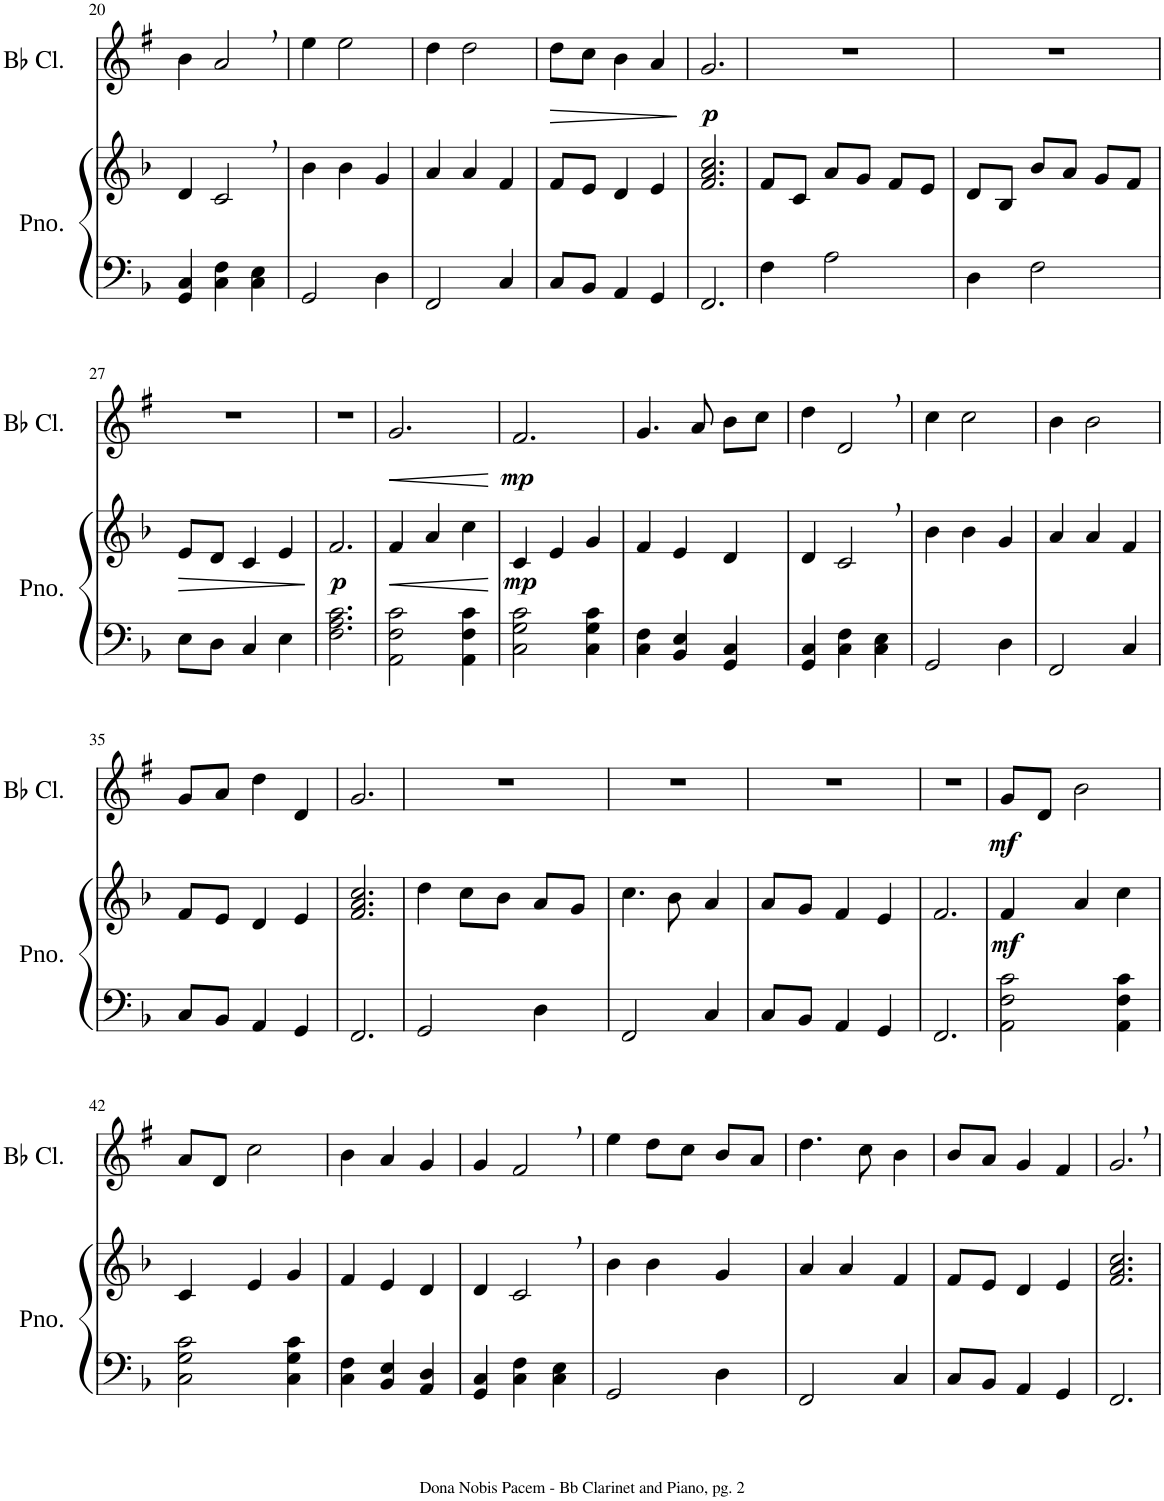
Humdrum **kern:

**kern	**kern	**dynam	**kern	**dynam
*part2	*part2	*part2	*part1	*part1
*staff3	*staff2	*staff2/3	*staff1	*staff1
*I"Piano	*	*	*I"Bb Clarinet	*
*I'Pno.	*	*	*I'Bb Cl.	*
!!LO:PB:g=z
*clefF4	*clefG2	*	*clefG2	*
*	*	*	*Trd1c2	*
*k[b-]	*k[b-]	*	*k[f#]	*
*M3/4	*M3/4	*	*M3/4	*
=20	=20	=20	=20	=20
4GG/ 4C/	4d/	.	4b\	.
4C\ 4F\	2c,/	.	2a,/	.
4C\ 4E\	.	.	.	.
=21	=21	=21	=21	=21
2GG/	4b-\	.	4ee\	.
.	4b-\	.	2ee\	.
4D\	4g/	.	.	.
=22	=22	=22	=22	=22
2FF/	4a/	.	4dd\	.
.	4a/	.	2dd\	.
4C/	4f/	.	.	.
=23	=23	=23	=23	=23
!	!	!	!	!LO:HP:b
8C/L	8f/L	.	8dd\L	>
8BB-/J	8e/J	.	8cc\J	.
4AA/	4d/	.	4b\	.
4GG/	4e/	.	4a/	.
.	.	.	.	]
=24	=24	=24	=24	=24
!	!	!	!	!LO:DY:b
2.FF/	2.f/ 2.a/ 2.cc/	.	2.g/	p
=25	=25	=25	=25	=25
4F\	8f/L	.	2.r	.
.	8c/J	.	.	.
2A\	8a/L	.	.	.
.	8g/J	.	.	.
.	8f/L	.	.	.
.	8e/J	.	.	.
=26	=26	=26	=26	=26
4D\	8d/L	.	2.r	.
.	8B-/J	.	.	.
2F\	8b-/L	.	.	.
.	8a/J	.	.	.
.	8g/L	.	.	.
.	8f/J	.	.	.
!!LO:LB:g=z
=27	=27	=27	=27	=27
!	!	!LO:HP:b	!	!
8E\L	8e/L	>	2.r	.
8D\J	8d/J	.	.	.
4C/	4c/	.	.	.
4E\	4e/	.	.	.
.	.	]	.	.
=28	=28	=28	=28	=28
!	!	!LO:DY:b	!	!
2.F\ 2.A\ 2.c\	2.f/	p	2.r	.
=29	=29	=29	=29	=29
!	!	!LO:HP:b	!	!LO:HP:b
2AA\ 2F\ 2c\	4f/	<	2.g/	<
.	4a/	.	.	.
4AA\ 4F\ 4c\	4cc\	.	.	.
.	.	[	.	[
=30	=30	=30	=30	=30
!	!	!LO:DY:b	!	!LO:DY:b
2C\ 2G\ 2c\	4c/	mp	2.f#/	mp
.	4e/	.	.	.
4C\ 4G\ 4c\	4g/	.	.	.
=31	=31	=31	=31	=31
4C\ 4F\	4f/	.	4.g/	.
4BB-/ 4E/	4e/	.	.	.
.	.	.	8a/	.
4GG/ 4C/	4d/	.	8b\L	.
.	.	.	8cc\J	.
=32	=32	=32	=32	=32
4GG/ 4C/	4d/	.	4dd\	.
4C\ 4F\	2c,/	.	2d,/	.
4C\ 4E\	.	.	.	.
=33	=33	=33	=33	=33
2GG/	4b-\	.	4cc\	.
.	4b-\	.	2cc\	.
4D\	4g/	.	.	.
=34	=34	=34	=34	=34
2FF/	4a/	.	4b\	.
.	4a/	.	2b\	.
4C/	4f/	.	.	.
!!LO:LB:g=z
=35	=35	=35	=35	=35
8C/L	8f/L	.	8g/L	.
8BB-/J	8e/J	.	8a/J	.
4AA/	4d/	.	4dd\	.
4GG/	4e/	.	4d/	.
=36	=36	=36	=36	=36
2.FF/	2.f/ 2.a/ 2.cc/	.	2.g/	.
=37	=37	=37	=37	=37
2GG/	4dd\	.	2.r	.
.	8cc\L	.	.	.
.	8b-\J	.	.	.
4D\	8a/L	.	.	.
.	8g/J	.	.	.
=38	=38	=38	=38	=38
2FF/	4.cc\	.	2.r	.
.	8b-\	.	.	.
4C/	4a/	.	.	.
=39	=39	=39	=39	=39
8C/L	8a/L	.	2.r	.
8BB-/J	8g/J	.	.	.
4AA/	4f/	.	.	.
4GG/	4e/	.	.	.
=40	=40	=40	=40	=40
2.FF/	2.f/	.	2.r	.
=41	=41	=41	=41	=41
!	!	!LO:DY:b	!	!LO:DY:b
2AA\ 2F\ 2c\	4f/	mf	8g/L	mf
.	.	.	8d/J	.
.	4a/	.	2b\	.
4AA\ 4F\ 4c\	4cc\	.	.	.
!!LO:LB:g=z
=42	=42	=42	=42	=42
2C\ 2G\ 2c\	4c/	.	8a/L	.
.	.	.	8d/J	.
.	4e/	.	2cc\	.
4C\ 4G\ 4c\	4g/	.	.	.
=43	=43	=43	=43	=43
4C\ 4F\	4f/	.	4b\	.
4BB-/ 4E/	4e/	.	4a/	.
4AA/ 4D/	4d/	.	4g/	.
=44	=44	=44	=44	=44
4GG/ 4C/	4d/	.	4g/	.
4C\ 4F\	2c,/	.	2f#,/	.
4C\ 4E\	.	.	.	.
=45	=45	=45	=45	=45
2GG/	4b-\	.	4ee\	.
.	4b-\	.	8dd\L	.
.	.	.	8cc\J	.
4D\	4g/	.	8b/L	.
.	.	.	8a/J	.
=46	=46	=46	=46	=46
2FF/	4a/	.	4.dd\	.
.	4a/	.	.	.
.	.	.	8cc\	.
4C/	4f/	.	4b\	.
=47	=47	=47	=47	=47
8C/L	8f/L	.	8b/L	.
8BB-/J	8e/J	.	8a/J	.
4AA/	4d/	.	4g/	.
4GG/	4e/	.	4f#/	.
=48	=48	=48	=48	=48
2.FF/	2.f/ 2.a/ 2.cc/	.	2.g,/	.
=	=	=	=	=
*-	*-	*-	*-	*-
